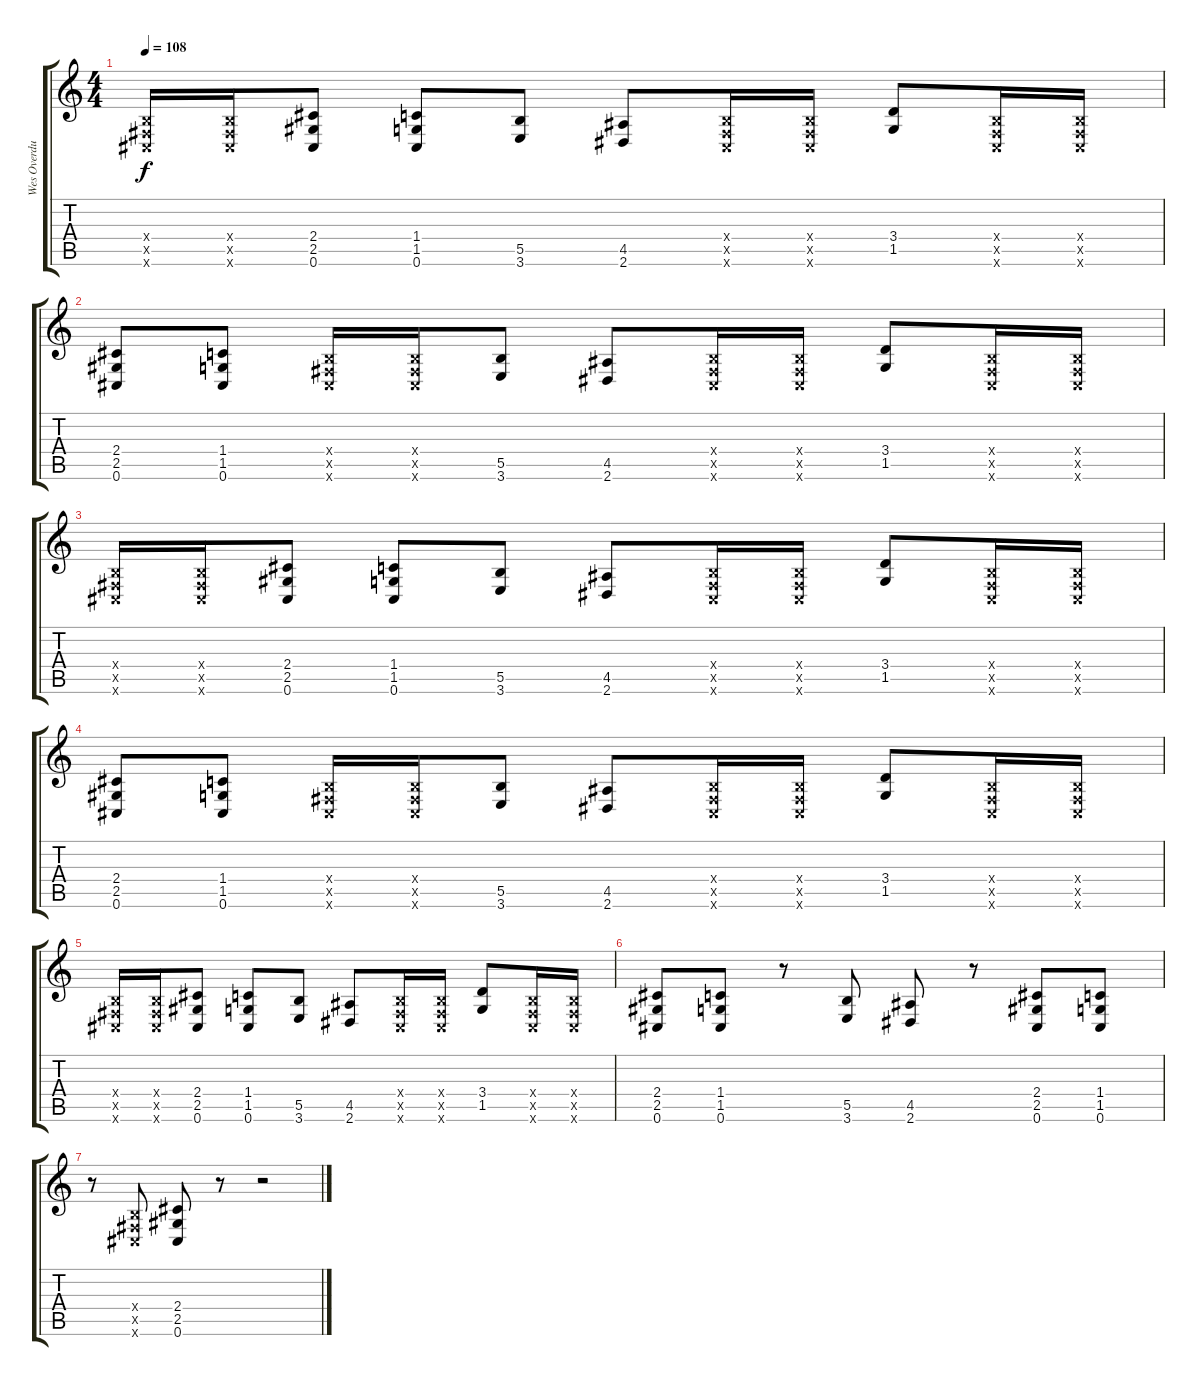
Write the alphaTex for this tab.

\track ("Wes Overdub" "Wes Overdu") {instrument distortionguitar}
\staff {score tabs}
\tuning (Db4 Ab3 E3 B2 Gb2 Db2) {hide}
\ts (4 4)
\tempo 108
\clef g2
\ks c
(0.4{x} 0.5{x} 0.6{x}).16{dy f} (0.4{x} 0.5{x} 0.6{x}).16 (2.4 2.5 0.6).8 (1.4 1.5 0.6).8 (5.5 3.6).8 (4.5 2.6).8 (0.4{x} 0.5{x} 0.6{x}).16 (0.4{x} 0.5{x} 0.6{x}).16 (3.4 1.5).8 (0.4{x} 0.5{x} 0.6{x}).16 (0.4{x} 0.5{x} 0.6{x}).16 |
(2.4 2.5 0.6).8 (1.4 1.5 0.6).8 (0.4{x} 0.5{x} 0.6{x}).16 (0.4{x} 0.5{x} 0.6{x}).16 (5.5 3.6).8 (4.5 2.6).8 (0.4{x} 0.5{x} 0.6{x}).16 (0.4{x} 0.5{x} 0.6{x}).16 (3.4 1.5).8 (0.4{x} 0.5{x} 0.6{x}).16 (0.4{x} 0.5{x} 0.6{x}).16 |
(0.4{x} 0.5{x} 0.6{x}).16 (0.4{x} 0.5{x} 0.6{x}).16 (2.4 2.5 0.6).8 (1.4 1.5 0.6).8 (5.5 3.6).8 (4.5 2.6).8 (0.4{x} 0.5{x} 0.6{x}).16 (0.4{x} 0.5{x} 0.6{x}).16 (3.4 1.5).8 (0.4{x} 0.5{x} 0.6{x}).16 (0.4{x} 0.5{x} 0.6{x}).16 |
(2.4 2.5 0.6).8 (1.4 1.5 0.6).8 (0.4{x} 0.5{x} 0.6{x}).16 (0.4{x} 0.5{x} 0.6{x}).16 (5.5 3.6).8 (4.5 2.6).8 (0.4{x} 0.5{x} 0.6{x}).16 (0.4{x} 0.5{x} 0.6{x}).16 (3.4 1.5).8 (0.4{x} 0.5{x} 0.6{x}).16 (0.4{x} 0.5{x} 0.6{x}).16 |
(0.4{x} 0.5{x} 0.6{x}).16 (0.4{x} 0.5{x} 0.6{x}).16 (2.4 2.5 0.6).8 (1.4 1.5 0.6).8 (5.5 3.6).8 (4.5 2.6).8 (0.4{x} 0.5{x} 0.6{x}).16 (0.4{x} 0.5{x} 0.6{x}).16 (3.4 1.5).8 (0.4{x} 0.5{x} 0.6{x}).16 (0.4{x} 0.5{x} 0.6{x}).16 |
(2.4 2.5 0.6).8 (1.4 1.5 0.6).8 r.8 (5.5 3.6).8 (4.5 2.6).8 r.8 (2.4 2.5 0.6).8 (1.4 1.5 0.6).8 |
r.8 (0.4{x} 0.5{x} 0.6{x}).8 (2.4 2.5 0.6).8 r.8 r.2
